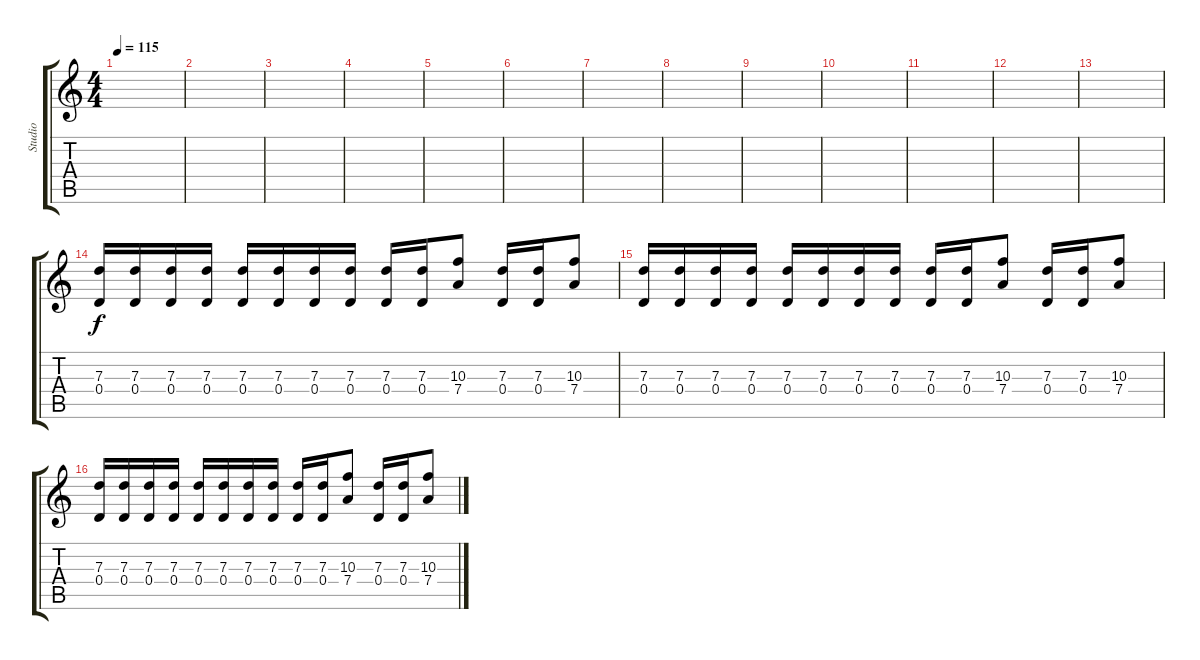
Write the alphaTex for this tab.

\track ("Studio" "Studio") {instrument overdrivenguitar}
\staff {score tabs}
\tuning (E4 B3 G3 D3 A2 D2) {hide}
\ts (4 4)
\tempo 115
\clef g2
\ks c
|
|
|
|
|
|
|
|
|
|
|
|
|
(7.3 0.4).16 (7.3 0.4).16 (7.3 0.4).16 (7.3 0.4).16 (7.3 0.4).16 (7.3 0.4).16 (7.3 0.4).16 (7.3 0.4).16 (7.3 0.4).16 (7.3 0.4).16 (10.3 7.4).8 (7.3 0.4).16 (7.3 0.4).16 (10.3 7.4).8 |
(7.3 0.4).16 (7.3 0.4).16 (7.3 0.4).16 (7.3 0.4).16 (7.3 0.4).16 (7.3 0.4).16 (7.3 0.4).16 (7.3 0.4).16 (7.3 0.4).16 (7.3 0.4).16 (10.3 7.4).8 (7.3 0.4).16 (7.3 0.4).16 (10.3 7.4).8 |
(7.3 0.4).16 (7.3 0.4).16 (7.3 0.4).16 (7.3 0.4).16 (7.3 0.4).16 (7.3 0.4).16 (7.3 0.4).16 (7.3 0.4).16 (7.3 0.4).16 (7.3 0.4).16 (10.3 7.4).8 (7.3 0.4).16 (7.3 0.4).16 (10.3 7.4).8
